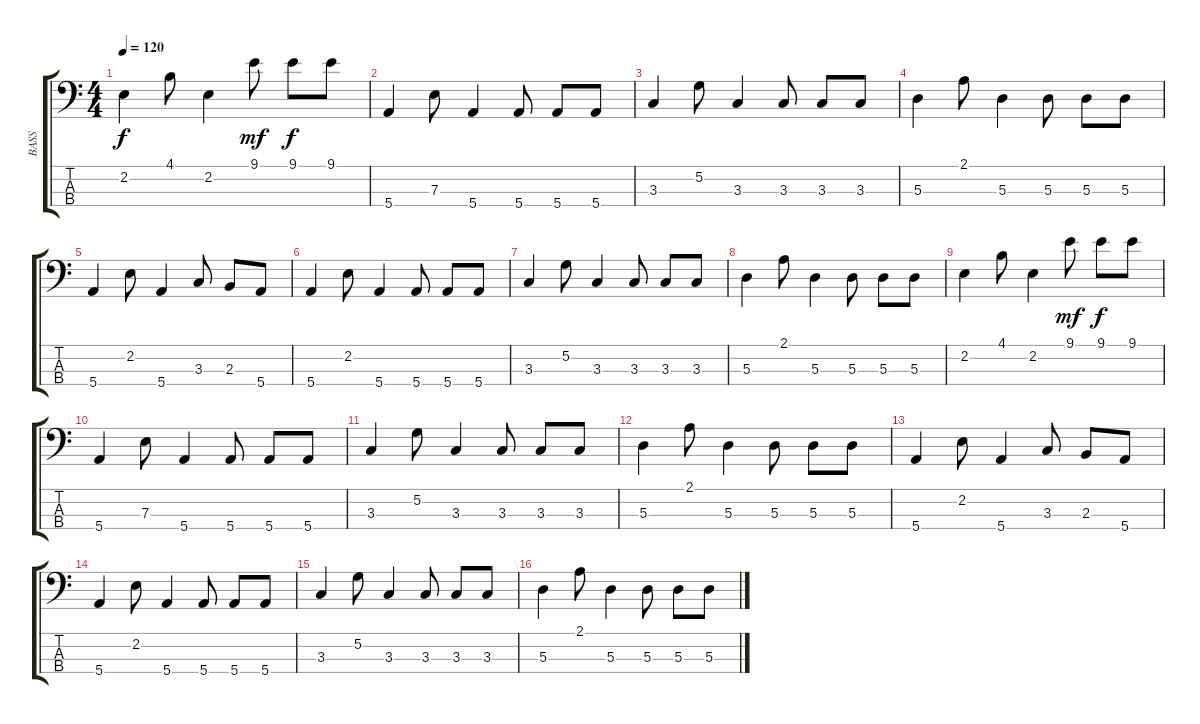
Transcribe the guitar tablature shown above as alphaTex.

\track ("BASS" "BASS") {instrument electricbasspick}
\staff {score tabs}
\tuning (G2 D2 A1 E1) {hide}
\ts (4 4)
\tempo 120
\clef f4
\ks c
2.2.4{dy f} 4.1.8 2.2.4 9.1.8{dy mf} 9.1.8{dy f} 9.1.8 |
5.4.4 7.3.8 5.4.4 5.4.8 5.4.8 5.4.8 |
3.3.4 5.2.8 3.3.4 3.3.8 3.3.8 3.3.8 |
5.3.4 2.1.8 5.3.4 5.3.8 5.3.8 5.3.8 |
5.4.4 2.2.8 5.4.4 3.3.8 2.3.8 5.4.8 |
5.4.4 2.2.8 5.4.4 5.4.8 5.4.8 5.4.8 |
3.3.4 5.2.8 3.3.4 3.3.8 3.3.8 3.3.8 |
5.3.4 2.1.8 5.3.4 5.3.8 5.3.8 5.3.8 |
2.2.4 4.1.8 2.2.4 9.1.8{dy mf} 9.1.8{dy f} 9.1.8 |
5.4.4 7.3.8 5.4.4 5.4.8 5.4.8 5.4.8 |
3.3.4 5.2.8 3.3.4 3.3.8 3.3.8 3.3.8 |
5.3.4 2.1.8 5.3.4 5.3.8 5.3.8 5.3.8 |
5.4.4 2.2.8 5.4.4 3.3.8 2.3.8 5.4.8 |
5.4.4 2.2.8 5.4.4 5.4.8 5.4.8 5.4.8 |
3.3.4 5.2.8 3.3.4 3.3.8 3.3.8 3.3.8 |
5.3.4 2.1.8 5.3.4 5.3.8 5.3.8 5.3.8
